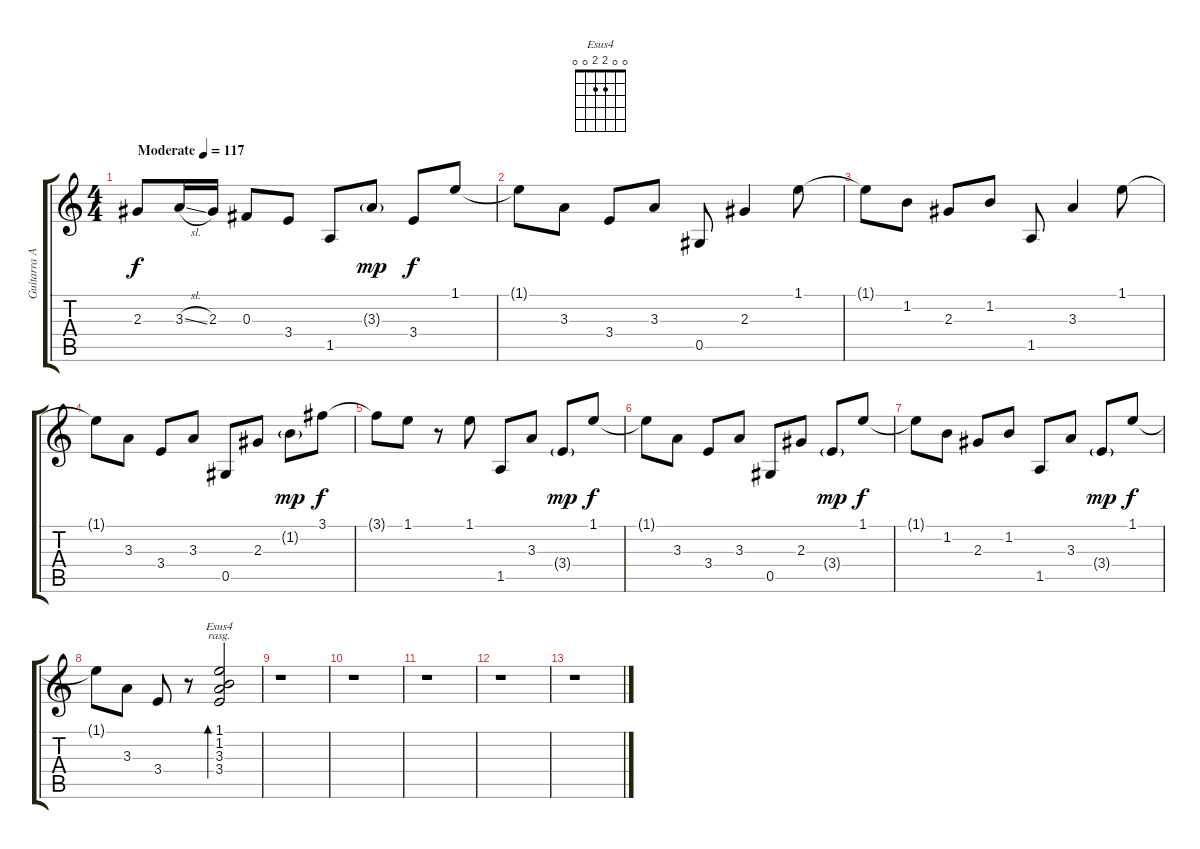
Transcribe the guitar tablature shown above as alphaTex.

\track ("Guitarra Acustica" "Guitarra A") {instrument acousticguitarsteel}
\staff {score tabs}
\tuning (Eb4 Bb3 Gb3 Db3 Ab2 Eb2) {hide}
\chord ("Esus4" 0 0 2 2 0 0)
\ts (4 4)
\tempo (117 "Moderate")
\clef g2
\ks c
2.3.8{dy f instrument acousticguitarsteel} 3.3{sl}.16 2.3.16 0.3.8 3.4.8 1.5.8 3.3{g}.8{dy mp} 3.4.8{dy f} 1.1.8 |
1.1{t}.8 3.3.8 3.4.8 3.3.8 0.5.8 2.3.4 1.1.8 |
1.1{t}.8 1.2.8 2.3.8 1.2.8 1.5.8 3.3.4 1.1.8 |
1.1{t}.8 3.3.8 3.4.8 3.3.8 0.5.8 2.3.8 1.2{g}.8{dy mp} 3.1.8{dy f} |
3.1{t}.8 1.1.8 r.8 1.1.8 1.5.8 3.3.8 3.4{g}.8{dy mp} 1.1.8{dy f} |
1.1{t}.8 3.3.8 3.4.8 3.3.8 0.5.8 2.3.8 3.4{g}.8{dy mp} 1.1.8{dy f} |
1.1{t}.8 1.2.8 2.3.8 1.2.8 1.5.8 3.3.8 3.4{g}.8{dy mp} 1.1.8{dy f} |
1.1{t}.8 3.3.8 3.4.8 r.8 (1.1 1.2 3.3 3.4).2{bd 480 ch "Esus4" rasg ii} |
r.1 |
r.1 |
r.1 |
r.1 |
r.1
